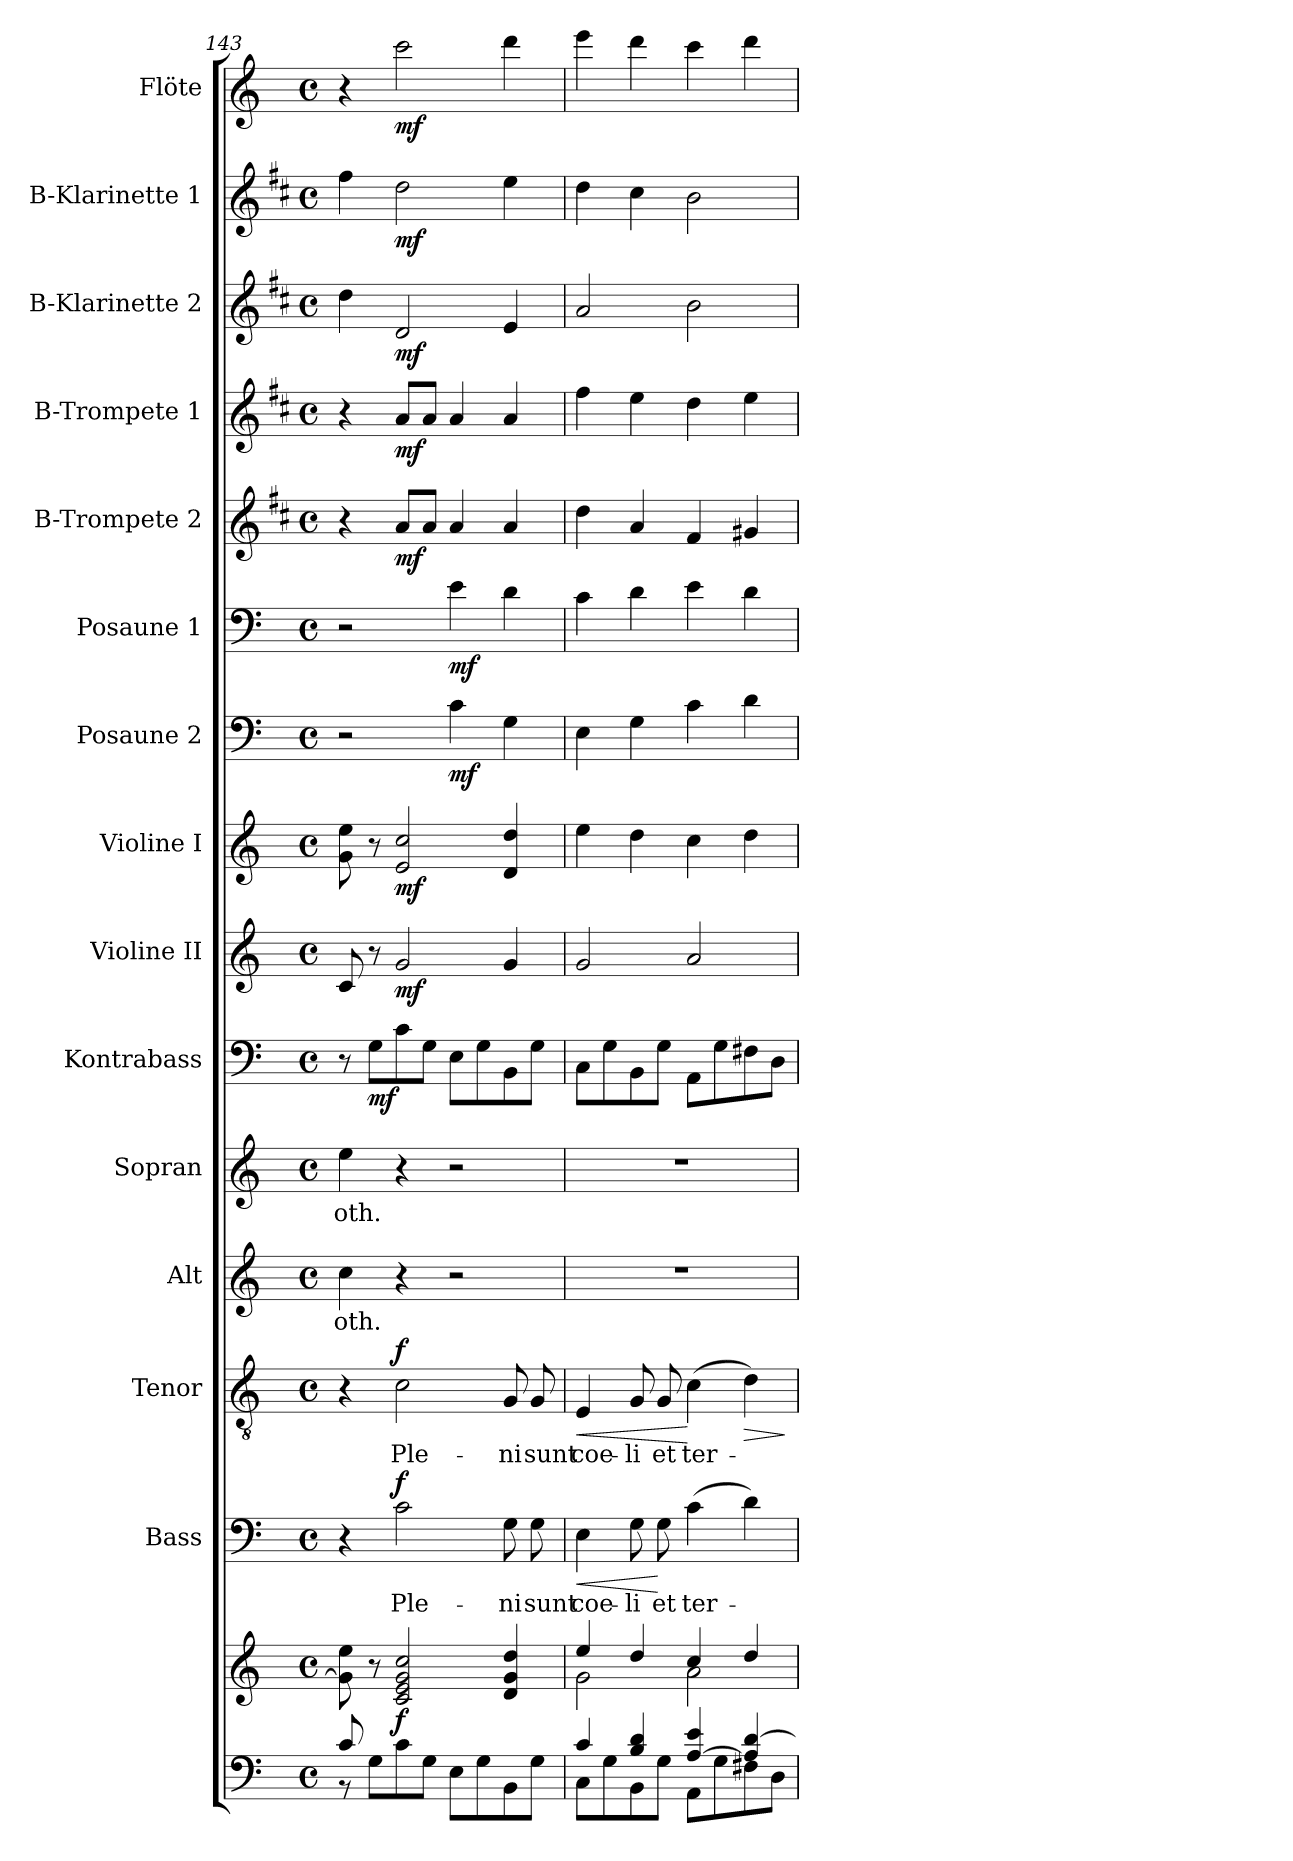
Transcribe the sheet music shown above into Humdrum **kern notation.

**kern	**kern	**dynam	**kern	**text	**dynam	**kern	**text	**dynam	**kern	**text	**kern	**text	**kern	**dynam	**kern	**dynam	**kern	**dynam	**kern	**dynam	**kern	**dynam	**kern	**dynam	**kern	**dynam	**kern	**dynam	**kern	**dynam	**kern	**dynam
*part15	*part15	*part15	*part14	*part14	*part14	*part13	*part13	*part13	*part12	*part12	*part11	*part11	*part10	*part10	*part9	*part9	*part8	*part8	*part7	*part7	*part6	*part6	*part5	*part5	*part4	*part4	*part3	*part3	*part2	*part2	*part1	*part1
*staff16	*staff15	*staff15/16	*staff14	*staff14	*staff14	*staff13	*staff13	*staff13	*staff12	*staff12	*staff11	*staff11	*staff10	*staff10	*staff9	*staff9	*staff8	*staff8	*staff7	*staff7	*staff6	*staff6	*staff5	*staff5	*staff4	*staff4	*staff3	*staff3	*staff2	*staff2	*staff1	*staff1
*	*	*	*I"Bass	*	*	*I"Tenor	*	*	*I"Alt	*	*I"Sopran	*	*I"Kontrabass	*	*I"Violine II	*	*I"Violine I	*	*I"Posaune 2	*	*I"Posaune 1	*	*I"B-Trompete 2	*	*I"B-Trompete 1	*	*I"B-Klarinette 2	*	*I"B-Klarinette 1	*	*I"Flöte	*
*	*	*	*I'B.	*	*	*I'T.	*	*	*I'A.	*	*I'S.	*	*I'Kb.	*	*I'Vl. II	*	*I'Vl. I	*	*I'Pos. 2	*	*I'Pos. 1	*	*I'B Trp. 2	*	*I'B Trp. 1	*	*I'B Kl. 2	*	*I'B Kl. 1	*	*I'Fl.	*
*clefF4	*clefG2	*	*clefF4	*	*	*clefGv2	*	*	*clefG2	*	*clefG2	*	*clefF4	*	*clefG2	*	*clefG2	*	*clefF4	*	*clefF4	*	*clefG2	*	*clefG2	*	*clefG2	*	*clefG2	*	*clefG2	*
*	*	*	*	*	*	*	*	*	*	*	*	*	*ITrd7c12	*	*	*	*	*	*	*	*	*	*ITrd1c2	*	*ITrd1c2	*	*ITrd1c2	*	*ITrd1c2	*	*	*
*k[]	*k[]	*	*k[]	*	*	*k[]	*	*	*k[]	*	*k[]	*	*k[]	*	*k[]	*	*k[]	*	*k[]	*	*k[]	*	*k[]	*	*k[]	*	*k[]	*	*k[]	*	*k[]	*
*C:	*C:	*	*C:	*	*	*C:	*	*	*C:	*	*C:	*	*C:	*	*C:	*	*C:	*	*C:	*	*C:	*	*C:	*	*C:	*	*C:	*	*C:	*	*C:	*
*M4/4	*M4/4	*	*M4/4	*	*	*M4/4	*	*	*M4/4	*	*M4/4	*	*M4/4	*	*M4/4	*	*M4/4	*	*M4/4	*	*M4/4	*	*M4/4	*	*M4/4	*	*M4/4	*	*M4/4	*	*M4/4	*
*met(c)	*met(c)	*	*met(c)	*	*	*met(c)	*	*	*met(c)	*	*met(c)	*	*met(c)	*	*met(c)	*	*met(c)	*	*met(c)	*	*met(c)	*	*met(c)	*	*met(c)	*	*met(c)	*	*met(c)	*	*met(c)	*
=143	=143	=143	=143	=143	=143	=143	=143	=143	=143	=143	=143	=143	=143	=143	=143	=143	=143	=143	=143	=143	=143	=143	=143	=143	=143	=143	=143	=143	=143	=143	=143	=143
*^	*	*	*	*	*	*	*	*	*	*	*	*	*	*	*	*	*	*	*	*	*	*	*	*	*	*	*	*	*	*	*	*
!	!	!	!	!	!	!	!	!	!	!	!LO:LY:b	!	!LO:LY:b	!	!	!	!	!	!	!	!	!	!	!	!	!	!	!	!	!	!	!	!
8c/	8r	8g\] 8ee\	.	4r	.	.	4r	.	.	4cc\	-oth.	4ee\	-oth.	8r	.	8c/	.	8g\ 8ee\	.	2r	.	2r	.	4r	.	4r	.	4cc\	.	4ee\	.	4r	.
!	!	!	!	!	!	!	!	!	!	!	!	!	!	!	!LO:DY:b	!	!	!	!	!	!	!	!	!	!	!	!	!	!	!	!	!	!
8ryy	8G\L	8r	.	.	.	.	.	.	.	.	.	.	.	8GG\L	mf	8r	.	8r	.	.	.	.	.	.	.	.	.	.	.	.	.	.	.
!	!	!	!LO:DY:b	!	!LO:LY:b	!LO:DY:a	!	!LO:LY:b	!LO:DY:a	!	!	!	!	!	!	!	!LO:DY:b	!	!LO:DY:b	!	!	!	!	!	!LO:DY:b	!	!LO:DY:b	!	!LO:DY:b	!	!LO:DY:b	!	!LO:DY:b
4ryy	8c\	2c/ 2e/ 2g/ 2cc/	f	2c\	Ple-	f	2c\	Ple-	f	4r	.	4r	.	8C\	.	2g/	mf	2e/ 2cc/	mf	.	.	.	.	8g/L	mf	8g/L	mf	2c/	mf	2cc\	mf	2ccc\	mf
.	8G\J	.	.	.	.	.	.	.	.	.	.	.	.	8GG\J	.	.	.	.	.	.	.	.	.	8g/J	.	8g/J	.	.	.	.	.	.	.
!	!	!	!	!	!	!	!	!	!	!	!	!	!	!	!	!	!	!	!	!	!LO:DY:b	!	!LO:DY:b	!	!	!	!	!	!	!	!	!	!
2ryy	8E\L	.	.	.	.	.	.	.	.	2r	.	2r	.	8EE\L	.	.	.	.	.	4c\	mf	4e\	mf	4g/	.	4g/	.	.	.	.	.	.	.
.	8G\	.	.	.	.	.	.	.	.	.	.	.	.	8GG\	.	.	.	.	.	.	.	.	.	.	.	.	.	.	.	.	.	.	.
!	!	!	!	!	!LO:LY:b	!	!	!LO:LY:b	!	!	!	!	!	!	!	!	!	!	!	!	!	!	!	!	!	!	!	!	!	!	!	!	!
.	8BB\	4d/ 4g/ 4dd/	.	8G\	-ni	.	8G/	-ni	.	.	.	.	.	8BBB\	.	4g/	.	4d/ 4dd/	.	4G\	.	4d\	.	4g/	.	4g/	.	4d/	.	4dd\	.	4ddd\	.
!	!	!	!	!	!LO:LY:b	!	!	!LO:LY:b	!	!	!	!	!	!	!	!	!	!	!	!	!	!	!	!	!	!	!	!	!	!	!	!	!
.	8G\J	.	.	8G\	sunt	.	8G/	sunt	.	.	.	.	.	8GG\J	.	.	.	.	.	.	.	.	.	.	.	.	.	.	.	.	.	.	.
=144	=144	=144	=144	=144	=144	=144	=144	=144	=144	=144	=144	=144	=144	=144	=144	=144	=144	=144	=144	=144	=144	=144	=144	=144	=144	=144	=144	=144	=144	=144	=144	=144	=144
*	*	*^	*	*	*	*	*	*	*	*	*	*	*	*	*	*	*	*	*	*	*	*	*	*	*	*	*	*	*	*	*	*	*
!	!	!	!	!	!	!LO:LY:b	!LO:HP:b	!	!LO:LY:b	!LO:HP:b	!	!	!	!	!	!	!	!	!	!	!	!	!	!	!	!	!	!	!	!	!	!	!	!
4c/	8C\L	4ee/	2g\	.	4E\	coe-	<	4E/	coe-	<	1r	.	1r	.	8CC\L	.	2g/	.	4ee\	.	4E\	.	4c\	.	4cc\	.	4ee\	.	2g/	.	4cc\	.	4eee\	.
.	8G\	.	.	.	.	.	.	.	.	.	.	.	.	.	8GG\	.	.	.	.	.	.	.	.	.	.	.	.	.	.	.	.	.	.	.
!	!	!	!	!	!	!LO:LY:b	!	!	!LO:LY:b	!	!	!	!	!	!	!	!	!	!	!	!	!	!	!	!	!	!	!	!	!	!	!	!	!
4B/ 4d/	8BB\	4dd/	.	.	8G\	-li	.	8G/	-li	.	.	.	.	.	8BBB\	.	.	.	4dd\	.	4G\	.	4d\	.	4g/	.	4dd\	.	.	.	4b\	.	4ddd\	.
!	!	!	!	!	!	!LO:LY:b	!	!	!LO:LY:b	!	!	!	!	!	!	!	!	!	!	!	!	!	!	!	!	!	!	!	!	!	!	!	!	!
.	8G\J	.	.	.	8G\	et	[	8G/	et	.	.	.	.	.	8GG\J	.	.	.	.	.	.	.	.	.	.	.	.	.	.	.	.	.	.	.
!	!	!	!	!	!	!LO:LY:b	!	!	!LO:LY:b	!	!	!	!	!	!	!	!	!	!	!	!	!	!	!	!	!	!	!	!	!	!	!	!	!
[>4A/ 4e/	8AA\L	4cc/	2a\	.	(>4c\	ter-	.	(>4c\	ter-	[	.	.	.	.	8AAA\L	.	2a/	.	4cc\	.	4c\	.	4e\	.	4e/	.	4cc\	.	2a\	.	2a\	.	4ccc\	.
.	8G\	.	.	.	.	.	.	.	.	.	.	.	.	.	8GG\	.	.	.	.	.	.	.	.	.	.	.	.	.	.	.	.	.	.	.
!	!	!	!	!	!	!	!	!	!	!LO:HP:b	!	!	!	!	!	!	!	!	!	!	!	!	!	!	!	!	!	!	!	!	!	!	!	!
4A/] [>4d/	8F#X\	4dd/	.	.	4d\)	.	.	4d\)	.	>	.	.	.	.	8FF#X\	.	.	.	4dd\	.	4d\	.	4d\	.	4f#X/	.	4dd\	.	.	.	.	.	4ddd\	.
.	8D\J	.	.	.	.	.	.	.	.	.	.	.	.	.	8DD\J	.	.	.	.	.	.	.	.	.	.	.	.	.	.	.	.	.	.	.
*v	*v	*	*	*	*	*	*	*	*	*	*	*	*	*	*	*	*	*	*	*	*	*	*	*	*	*	*	*	*	*	*	*	*	*
*	*v	*v	*	*	*	*	*	*	*	*	*	*	*	*	*	*	*	*	*	*	*	*	*	*	*	*	*	*	*	*	*	*	*
.	.	.	.	.	.	.	.	]	.	.	.	.	.	.	.	.	.	.	.	.	.	.	.	.	.	.	.	.	.	.	.	.
=	=	=	=	=	=	=	=	=	=	=	=	=	=	=	=	=	=	=	=	=	=	=	=	=	=	=	=	=	=	=	=	=
*-	*-	*-	*-	*-	*-	*-	*-	*-	*-	*-	*-	*-	*-	*-	*-	*-	*-	*-	*-	*-	*-	*-	*-	*-	*-	*-	*-	*-	*-	*-	*-	*-
